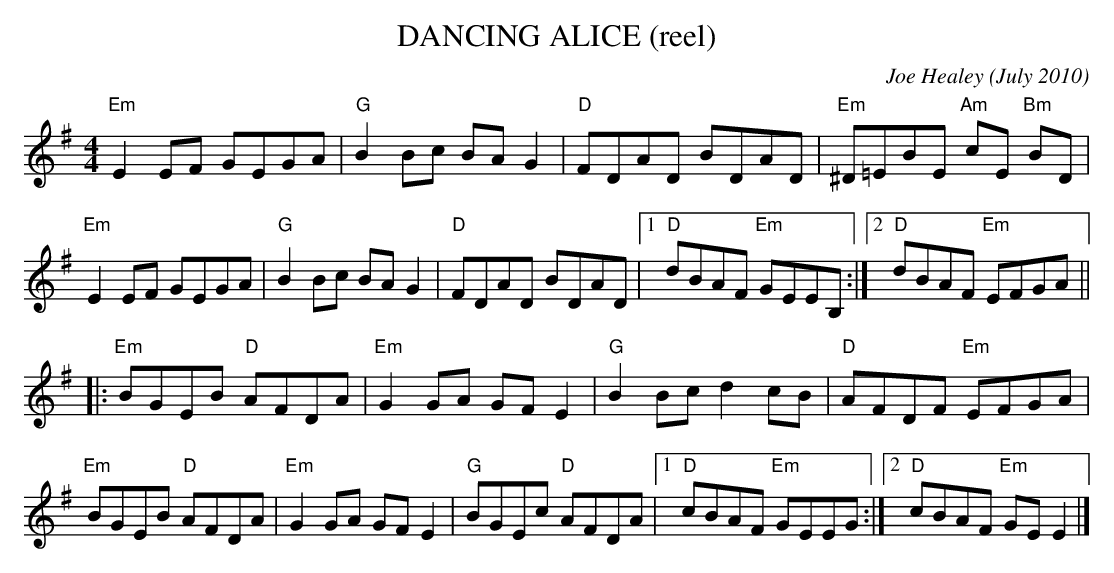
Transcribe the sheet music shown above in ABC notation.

X:1
T:DANCING ALICE (reel)
C:Joe Healey (July 2010)
M:4/4
L:1/8
K:Em
"Em" E2EF GEGA|"G" B2Bc BAG2|"D" FDAD BDAD|"Em" ^D=EBE "Am" cE "Bm" BD|
"Em" E2EF GEGA|"G" B2Bc BAG2|"D" FDAD BDAD|1 "D" dBAF "Em" GEEB, :|\
[2 "D" dBAF "Em" EFGA ||
|:"Em" BGEB "D" AFDA|"Em" G2GA GFE2|"G" B2Bc d2cB|"D" AFDF "Em" EFGA|
"Em" BGEB "D" AFDA|"Em" G2GA GFE2|"G" BGEc "D" AFDA |1 "D" cBAF "Em" GEEG :|\
[2 "D" cBAF "Em" GEE2|]
